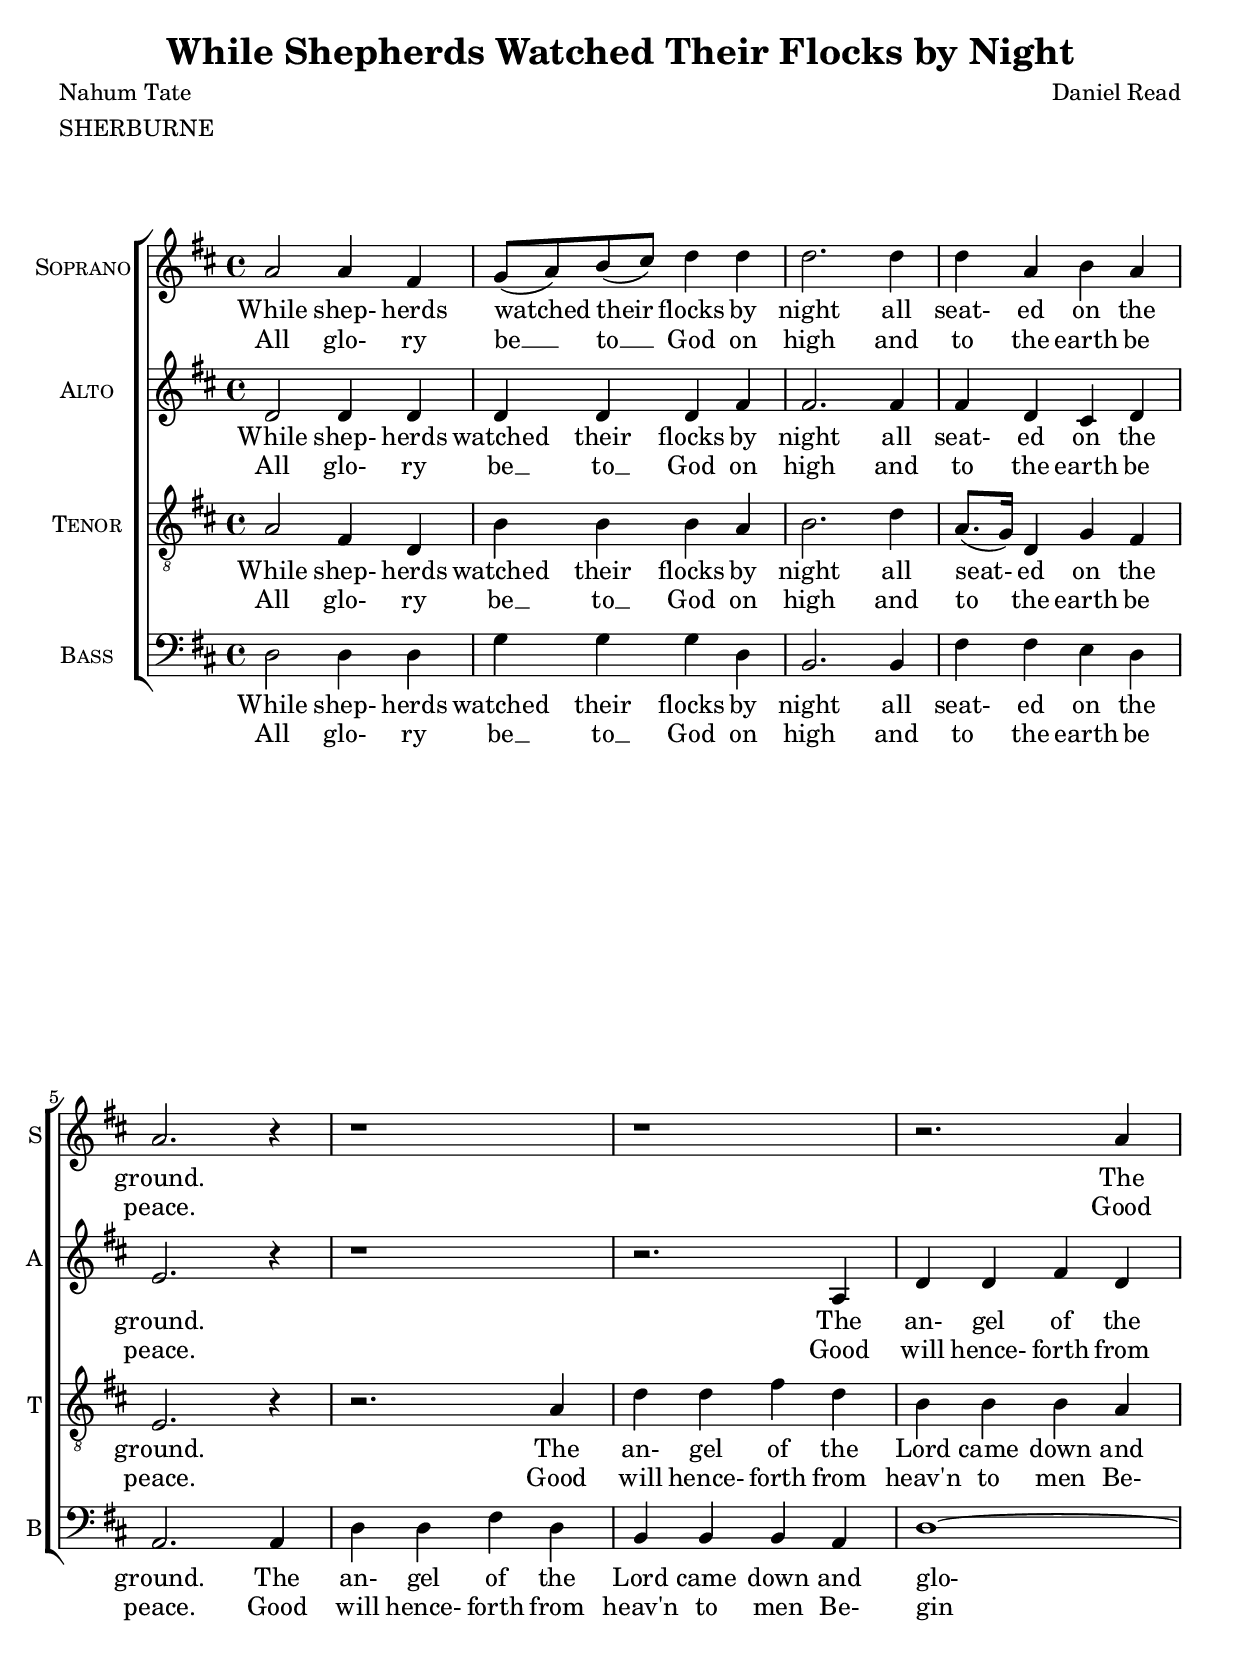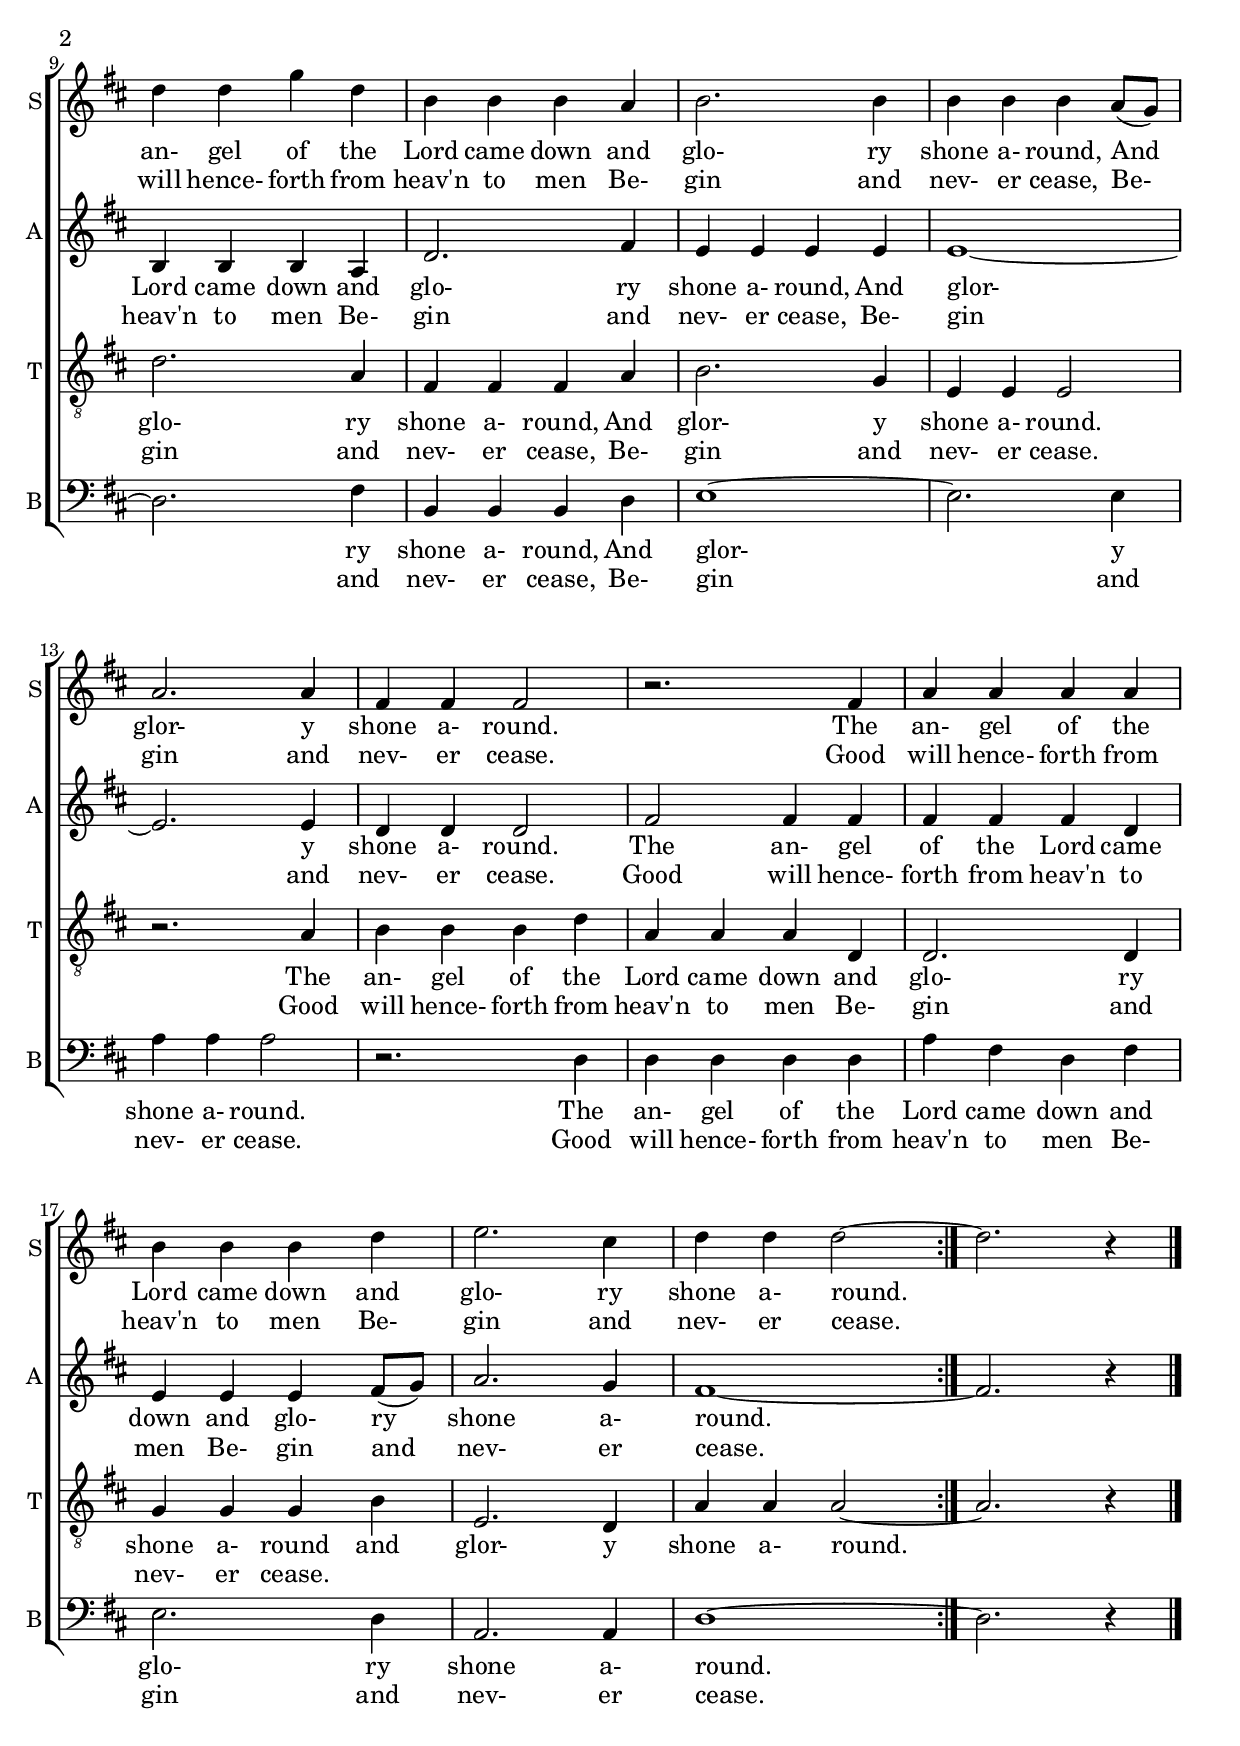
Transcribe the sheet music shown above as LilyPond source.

\version "2.19.80"

\header {
  title = "While Shepherds Watched Their Flocks by Night"
  composer = "Daniel Read"
  poet = "Nahum Tate"
  meter = "SHERBURNE"
}

global = {
  \key d \major
  \time 4/4
}

SopranoMusic = \relative c'' {
  \global
  a2 a4 fis
  g8(a) b(cis) d4 d
  d2. d4
  d4 a b a
  a2. r4 % 5
  r1
  r1
  r2. a4
  d4 d g d
  b4 b b a % 10
  b2. 4
  b4 b b a8(g)
  a2. 4
  fis4 fis fis2
  r2. fis4 % 15
  a4 a a a
  b4 b b d
  e2. cis4
  d4 d d2~
  \bar ":|." d2. r4
  \bar "|."
}

SopranoLyricsOne = \lyricmode {
  While shep- herds watched their flocks by night
  all seat- ed on the ground.
  The an- gel of the Lord came down and glo- ry shone a- round,
  And glor- y shone a- round.
  The an- gel of the Lord came down and glo- ry shone a- round.
}  

SopranoLyricsTwo = \lyricmode {
  All glo- ry be __ to __ God on high
  and to the earth be peace.
  Good will hence- forth from heav'n to men
  Be- gin and nev- er cease,
  Be- gin and nev- er cease.
  Good will hence- forth from heav'n to men
  Be- gin and nev- er cease.
}

AltoMusic = \relative c' {
  \global
  d2 d4 d
  d4 d d fis
  fis2. 4
  fis4 d cis d
  e2. r4
  r1
  r2. a,4
  d4 d fis d
  b4 b b a
  d2. fis4
  e4 e e e
  e1 ~
  e2. e4
  d4 d d2
  fis2 fis4 fis
  fis4 fis fis d
  e4 e e fis8(g)
  a2. g4
  fis1 ~
  fis2. r4
}

AltoLyricsOne = \lyricmode {
  While shep- herds watched their flocks by night
  all seat- ed on the ground.
  The an- gel of the Lord came down and glo- ry shone a- round,
  And glor- y shone a- round.
  The an- gel of the Lord came down and glo- ry shone a- round.
}

AltoLyricsTwo = \lyricmode {
  All glo- ry be __ to __ God on high
  and to the earth be peace.
  Good will hence- forth from heav'n to men
  Be- gin and nev- er cease,
  Be- gin and nev- er cease.
  Good will hence- forth from heav'n to men
  Be- gin and nev- er cease.
}

TenorMusic = \relative c' {
  \global
  a2 fis4 d
  b'4 b b a
  b2. d4
  a8.(g16) d4 g fis
  e2. r4 % 5
  r2. a4
  d4 d fis d
  b4 b b a
  d2. a4
  fis4 fis fis a % 10
  b2. g4
  e4 e e2
  r2. a4
  b4 b b d
  a4 a a d, % 15
  d2. d4
  g4 g g b
  e,2. d4
  a'4 a a2~
  a2. r4
}

TenorLyricsOne = \lyricmode {
  While shep- herds watched their flocks by night
  all seat- ed on the ground.
  The an- gel of the Lord came down and glo- ry shone a- round,
  And glor- y shone a- round.
  The an- gel of the Lord came down and glo- ry shone a- round
  and glor- y shone a- round.
}

TenorLyricsTwo = \lyricmode {
  All glo- ry be __ to __ God on high
  and to the earth be peace.
  Good will hence- forth from heav'n to men
  Be- gin and nev- er cease,
  Be- gin and nev- er cease.
  Good will hence- forth from heav'n to men
  Be- gin and nev- er cease.
}

BassMusic = \relative c {
  \global
  d2 d4 d
  g4 g g d
  b2. b4
  fis'4 fis e d
  a2. a4
  d4 d fis d
  b4 b b a
  d1~
  d2. fis4
  b,4 b b d
  e1~
  e2. e4
  a4 a a2
  r2. d,4
  d4 d d d
  a'4 fis d fis
  e2. d4
  a2. a4
  d1~
  d2. r4
}

BassLyricsOne = \lyricmode {
  While shep- herds watched their flocks by night
  all seat- ed on the ground.
  The an- gel of the Lord came down and glo- ry shone a- round,
  And glor- y shone a- round.
  The an- gel of the Lord came down and glo- ry shone a- round.
}

BassLyricsTwo = \lyricmode {
  All glo- ry be __ to __ God on high
  and to the earth be peace.
  Good will hence- forth from heav'n to men
  Be- gin and nev- er cease,
  Be- gin and nev- er cease.
  Good will hence- forth from heav'n to men
  Be- gin and nev- er cease.
}

\include "satb.ly"
